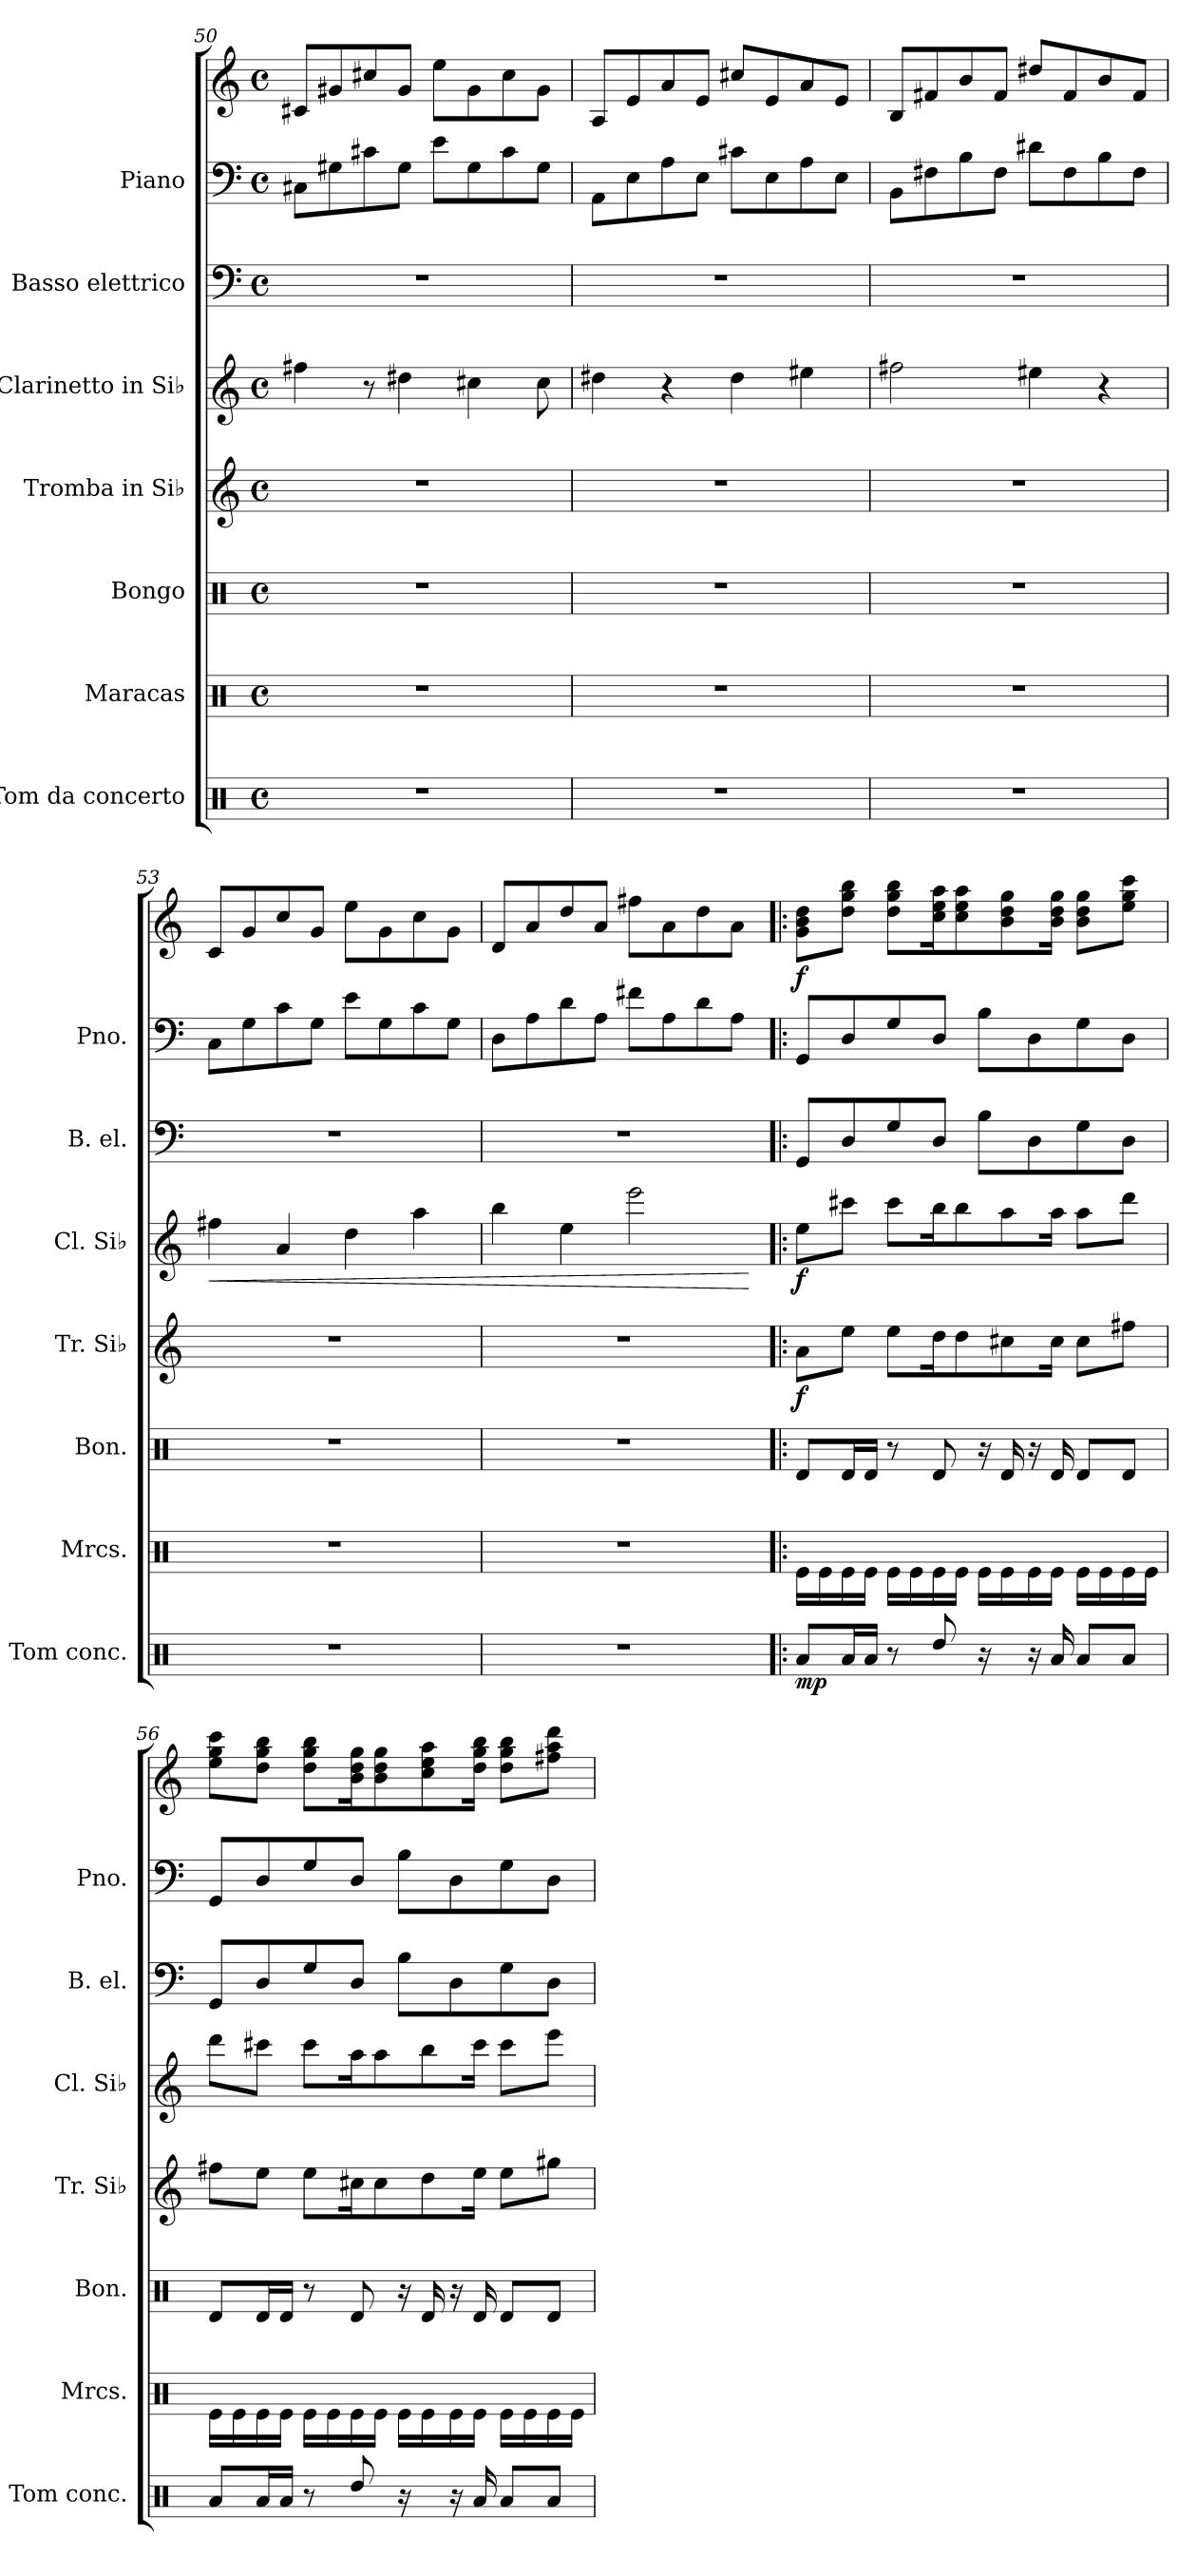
**kern	**dynam	**kern	**kern	**kern	**dynam	**kern	**dynam	**kern	**kern	**kern	**dynam
*part7	*part7	*part6	*part5	*part4	*part4	*part3	*part3	*part2	*part1	*part1	*part1
*staff8	*staff8	*staff7	*staff6	*staff5	*staff5	*staff4	*staff4	*staff3	*staff2	*staff1	*staff1/2
*I"Tom da concerto	*	*I"Maracas	*I"Bongo	*I"Tromba in Si♭	*	*I"Clarinetto in Si♭	*	*I"Basso elettrico	*I"Piano	*	*
*I'Tom conc.	*	*I'Mrcs.	*I'Bon.	*I'Tr. Si♭	*	*I'Cl. Si♭	*	*I'B. el.	*I'Pno.	*	*
*clefX	*	*clefX	*clefX	*clefG2	*	*clefG2	*	*clefF4	*clefF4	*clefG2	*
*	*	*	*	*ITrd1c2	*	*ITrd1c2	*	*ITrd7c12	*	*	*
*k[]	*	*k[]	*k[]	*k[b-e-]	*	*k[b-e-]	*	*k[]	*k[]	*k[]	*
*M4/4	*	*M4/4	*M4/4	*M4/4	*	*M4/4	*	*M4/4	*M4/4	*M4/4	*
*met(c)	*	*met(c)	*met(c)	*met(c)	*	*met(c)	*	*met(c)	*met(c)	*met(c)	*
=50	=50	=50	=50	=50	=50	=50	=50	=50	=50	=50	=50
1r	.	1r	1r	1r	.	4een\	.	1r	8C#X\L	8c#X/L	.
.	.	.	.	.	.	.	.	.	8G#X\	8g#X/	.
.	.	.	.	.	.	8r	.	.	8c#X\	8cc#X/	.
.	.	.	.	.	.	4cc#X\	.	.	8G#\J	8g#/J	.
.	.	.	.	.	.	.	.	.	8e\L	8ee\L	.
.	.	.	.	.	.	4bn\	.	.	8G#\	8g#\	.
.	.	.	.	.	.	.	.	.	8c#\	8cc#\	.
.	.	.	.	.	.	8b\	.	.	8G#\J	8g#\J	.
!!LO:PB:g=z
=51	=51	=51	=51	=51	=51	=51	=51	=51	=51	=51	=51
1r	.	1r	1r	1r	.	4cc#X\	.	1r	8AA\L	8A/L	.
.	.	.	.	.	.	.	.	.	8E\	8e/	.
.	.	.	.	.	.	4r	.	.	8A\	8a/	.
.	.	.	.	.	.	.	.	.	8E\J	8e/J	.
.	.	.	.	.	.	4cc#\	.	.	8c#X\L	8cc#X/L	.
.	.	.	.	.	.	.	.	.	8E\	8e/	.
.	.	.	.	.	.	4dd#X\	.	.	8A\	8a/	.
.	.	.	.	.	.	.	.	.	8E\J	8e/J	.
=52	=52	=52	=52	=52	=52	=52	=52	=52	=52	=52	=52
1r	.	1r	1r	1r	.	2een\	.	1r	8BB\L	8B/L	.
.	.	.	.	.	.	.	.	.	8F#X\	8f#X/	.
.	.	.	.	.	.	.	.	.	8B\	8b/	.
.	.	.	.	.	.	.	.	.	8F#\J	8f#/J	.
.	.	.	.	.	.	4dd#X\	.	.	8d#X\L	8dd#X/L	.
.	.	.	.	.	.	.	.	.	8F#\	8f#/	.
.	.	.	.	.	.	4r	.	.	8B\	8b/	.
.	.	.	.	.	.	.	.	.	8F#\J	8f#/J	.
=53	=53	=53	=53	=53	=53	=53	=53	=53	=53	=53	=53
!	!	!	!	!	!	!	!LO:HP:b	!	!	!	!
1r	.	1r	1r	1r	.	4een\	<	1r	8C\L	8c/L	.
.	.	.	.	.	.	.	.	.	8G\	8g/	.
.	.	.	.	.	.	4g/	.	.	8c\	8cc/	.
.	.	.	.	.	.	.	.	.	8G\J	8g/J	.
.	.	.	.	.	.	4cc\	.	.	8e\L	8ee\L	.
.	.	.	.	.	.	.	.	.	8G\	8g\	.
.	.	.	.	.	.	4gg\	.	.	8c\	8cc\	.
.	.	.	.	.	.	.	.	.	8G\J	8g\J	.
=54	=54	=54	=54	=54	=54	=54	=54	=54	=54	=54	=54
1r	.	1r	1r	1r	.	4aa\	.	1r	8D\L	8d/L	.
.	.	.	.	.	.	.	.	.	8A\	8a/	.
.	.	.	.	.	.	4dd\	.	.	8d\	8dd/	.
.	.	.	.	.	.	.	.	.	8A\J	8a/J	.
.	.	.	.	.	.	2ddd\	.	.	8f#X\L	8ff#X\L	.
.	.	.	.	.	.	.	.	.	8A\	8a\	.
.	.	.	.	.	.	.	.	.	8d\	8dd\	.
.	.	.	.	.	.	.	.	.	8A\J	8a\J	.
.	.	.	.	.	.	.	[	.	.	.	.
!!LO:PB:g=z
=55!|:	=55!|:	=55!|:	=55!|:	=55!|:	=55!|:	=55!|:	=55!|:	=55!|:	=55!|:	=55!|:	=55!|:
!	!LO:DY:b	!	!	!	!LO:DY:b	!	!LO:DY:b	!	!	!	!LO:DY:b
8Ra/L	mp	16Re\LL	8Rd/L	8g\L	f	8dd\L	f	8GGG/L	8GG/L	8g\ 8b\ 8dd\L	f
.	.	16Re\	.	.	.	.	.	.	.	.	.
16Ra/L	.	16Re\	16Rd/L	8dd\J	.	8bbn\J	.	8DD/	8D/	8dd\ 8gg\ 8bb\J	.
16Ra/JJ	.	16Re\JJ	16Rd/JJ	.	.	.	.	.	.	.	.
8r	.	16Re\LL	8r	8dd\L	.	8bb\L	.	8GG/	8G/	8dd\ 8gg\ 8bb\L	.
.	.	16Re\	.	.	.	.	.	.	.	.	.
8Rdd/	.	16Re\	8Rd/	16cc\K	.	16aa\K	.	8DD/J	8D/J	16cc\ 16ee\ 16aa\K	.
.	.	16Re\JJ	.	8cc\	.	8aa\	.	.	.	8cc\ 8ee\ 8aa\	.
16r	.	16Re\LL	16r	.	.	.	.	8BB\L	8B\L	.	.
16R/	.	16Re\	16Rd/	8bn\	.	8gg\	.	.	.	8b\ 8dd\ 8gg\	.
16r	.	16Re\	16r	.	.	.	.	8DD\	8D\	.	.
16Ra/	.	16Re\JJ	16Rd/	16b\Jk	.	16gg\Jk	.	.	.	16b\ 16dd\ 16gg\Jk	.
8Ra/L	.	16Re\LL	8Rd/L	8b\L	.	8gg\L	.	8GG\	8G\	8b\ 8dd\ 8gg\L	.
.	.	16Re\	.	.	.	.	.	.	.	.	.
8Ra/J	.	16Re\	8Rd/J	8een\J	.	8ccc\J	.	8DD\J	8D\J	8ee\ 8gg\ 8ccc\J	.
.	.	16Re\JJ	.	.	.	.	.	.	.	.	.
=56	=56	=56	=56	=56	=56	=56	=56	=56	=56	=56	=56
8Ra/L	.	16Re\LL	8Rd/L	8een\L	.	8ccc\L	.	8GGG/L	8GG/L	8ee\ 8gg\ 8ccc\L	.
.	.	16Re\	.	.	.	.	.	.	.	.	.
16Ra/L	.	16Re\	16Rd/L	8dd\J	.	8bbn\J	.	8DD/	8D/	8dd\ 8gg\ 8bb\J	.
16Ra/JJ	.	16Re\JJ	16Rd/JJ	.	.	.	.	.	.	.	.
8r	.	16Re\LL	8r	8dd\L	.	8bb\L	.	8GG/	8G/	8dd\ 8gg\ 8bb\L	.
.	.	16Re\	.	.	.	.	.	.	.	.	.
8Rdd/	.	16Re\	8Rd/	16bn\K	.	16gg\K	.	8DD/J	8D/J	16b\ 16dd\ 16gg\K	.
.	.	16Re\JJ	.	8b\	.	8gg\	.	.	.	8b\ 8dd\ 8gg\	.
16r	.	16Re\LL	16r	.	.	.	.	8BB\L	8B\L	.	.
16R/	.	16Re\	16Rd/	8cc\	.	8aa\	.	.	.	8cc\ 8ee\ 8aa\	.
16r	.	16Re\	16r	.	.	.	.	8DD\	8D\	.	.
16Ra/	.	16Re\JJ	16Rd/	16dd\Jk	.	16bb\Jk	.	.	.	16dd\ 16gg\ 16bb\Jk	.
8Ra/L	.	16Re\LL	8Rd/L	8dd\L	.	8bb\L	.	8GG\	8G\	8dd\ 8gg\ 8bb\L	.
.	.	16Re\	.	.	.	.	.	.	.	.	.
8Ra/J	.	16Re\	8Rd/J	8ff#X\J	.	8ddd\J	.	8DD\J	8D\J	8ff#X\ 8aa\ 8ddd\J	.
.	.	16Re\JJ	.	.	.	.	.	.	.	.	.
=	=	=	=	=	=	=	=	=	=	=	=
*-	*-	*-	*-	*-	*-	*-	*-	*-	*-	*-	*-
